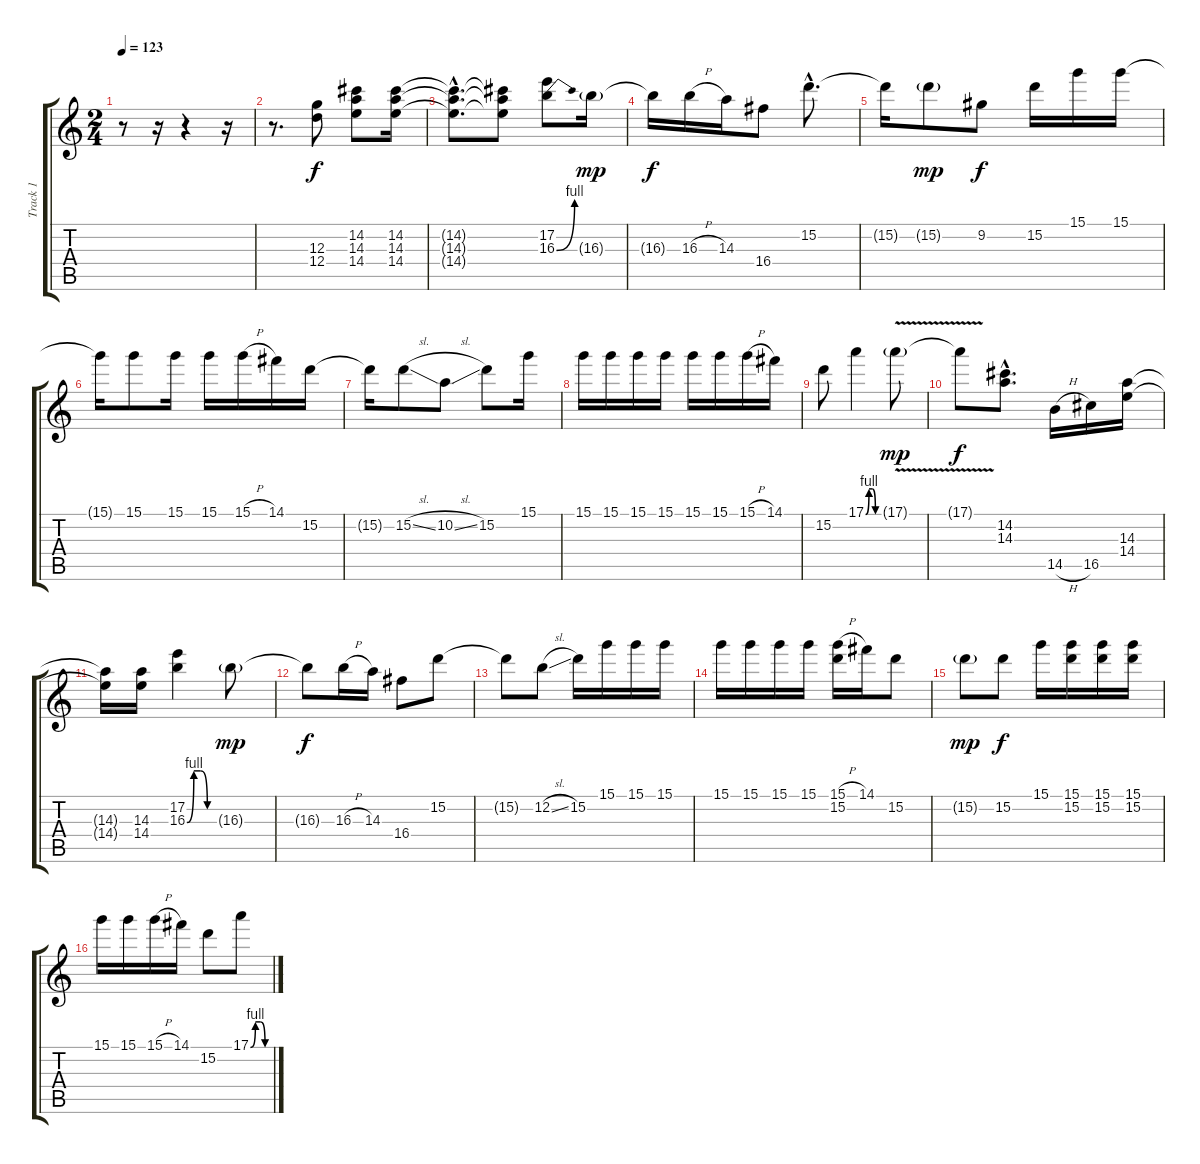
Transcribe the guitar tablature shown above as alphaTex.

\track ("Track 1" "Track 1") {instrument acousticguitarnylon}
\staff {score tabs}
\tuning (E4 B3 G3 D3 A2 E2) {hide}
\ts (2 4)
\tempo 123
\clef g2
\ks c
r.8{dy mp} r.16 r.4 r.16 |
r.8{d} (12.3 12.4).8{dy f} (14.2 14.3 14.4).8 (14.2 14.3 14.4).16 |
(14.2{hac t} 14.3{hac t} 14.4{hac t}).8{d} (14.2{t} 14.3{t} 14.4{t}).8 (17.2 16.3{be (bend 0 0 60 4)}).8 16.3{g}.16{dy mp} |
16.3{t}.16{dy f} 16.3{h}.16 14.3.16 16.4.8 15.2{hac}.8{d} |
15.2{t}.16 15.2{g}.8{dy mp} 9.2.8{dy f} 15.2.16 15.1.16 15.1.16 |
15.1{t}.16 15.1.8 15.1.16 15.1.16 15.1{h}.16 14.1.16 15.2.16 |
15.2{t}.16 15.2{sl}.8 10.2{sl}.8 15.2.8 15.1.16 |
15.1.16 15.1.16 15.1.16 15.1.16 15.1.16 15.1.16 15.1{h}.16 14.1.16 |
15.2.8 17.1{be (custom 0 0 15 4 30 4 45 0 60 0)}.4 17.1{v g}.8{dy mp} |
17.1{t}.8{dy f} (14.2{hac} 14.3{hac}).8{d} 14.5{h}.16 16.5.16 (14.3 14.4).16 |
(14.3{t} 14.4{t}).16 (14.3 14.4).16 (17.2 16.3{be (custom 0 0 15 4 30 4 45 0 60 0)}).4 16.3{g}.8{dy mp} |
16.3{t}.8{dy f} 16.3{h}.16 14.3.16 16.4.8 15.2.8 |
15.2{t}.8 12.2{sl}.8 15.2.16 15.1.16 15.1.16 15.1.16 |
15.1.16 15.1.16 15.1.16 15.1.16 (15.1{h} 15.2).16 14.1.16 15.2.8 |
15.2{g}.8{dy mp} 15.2.8{dy f} 15.1.16 (15.1 15.2).16 (15.1 15.2).16 (15.1 15.2).16 |
15.1.16 15.1.16 15.1{h}.16 14.1.16 15.2.8 17.1{be (custom 0 0 15 4 30 4 45 0 60 0)}.8
